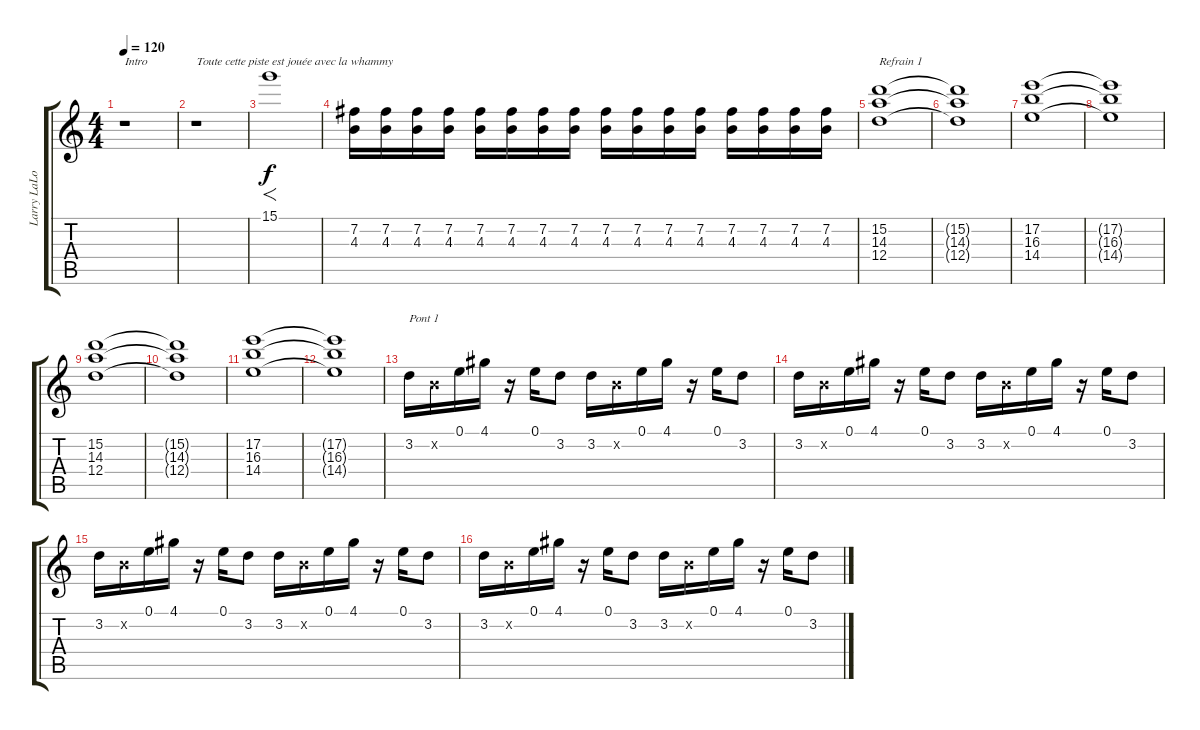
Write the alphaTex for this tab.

\track ("Larry LaLonde" "Larry LaLo") {instrument distortionguitar}
\staff {score tabs}
\tuning (E4 B3 G3 D3 A2 D2) {hide}
\ts (4 4)
\tempo 120
\clef g2
\ks c
r.1{txt "Intro" dy f instrument distortionguitar} |
r.1{txt "Toute cette piste est jouée avec la whammy"} |
15.1.1{f} |
(7.2 4.3).16 (7.2 4.3).16 (7.2 4.3).16 (7.2 4.3).16 (7.2 4.3).16 (7.2 4.3).16 (7.2 4.3).16 (7.2 4.3).16 (7.2 4.3).16 (7.2 4.3).16 (7.2 4.3).16 (7.2 4.3).16 (7.2 4.3).16 (7.2 4.3).16 (7.2 4.3).16 (7.2 4.3).16 |
(15.2 14.3 12.4).1{txt "Refrain 1"} |
(15.2{t} 14.3{t} 12.4{t}).1 |
(17.2 16.3 14.4).1 |
(17.2{t} 16.3{t} 14.4{t}).1 |
(15.2 14.3 12.4).1 |
(15.2{t} 14.3{t} 12.4{t}).1 |
(17.2 16.3 14.4).1 |
(17.2{t} 16.3{t} 14.4{t}).1 |
3.2.16{txt "Pont 1"} 0.2{x}.16 0.1.16 4.1.16 r.16 0.1.16 3.2.8 3.2.16 0.2{x}.16 0.1.16 4.1.16 r.16 0.1.16 3.2.8 |
3.2.16 0.2{x}.16 0.1.16 4.1.16 r.16 0.1.16 3.2.8 3.2.16 0.2{x}.16 0.1.16 4.1.16 r.16 0.1.16 3.2.8 |
3.2.16 0.2{x}.16 0.1.16 4.1.16 r.16 0.1.16 3.2.8 3.2.16 0.2{x}.16 0.1.16 4.1.16 r.16 0.1.16 3.2.8 |
3.2.16 0.2{x}.16 0.1.16 4.1.16 r.16 0.1.16 3.2.8 3.2.16 0.2{x}.16 0.1.16 4.1.16 r.16 0.1.16 3.2.8
